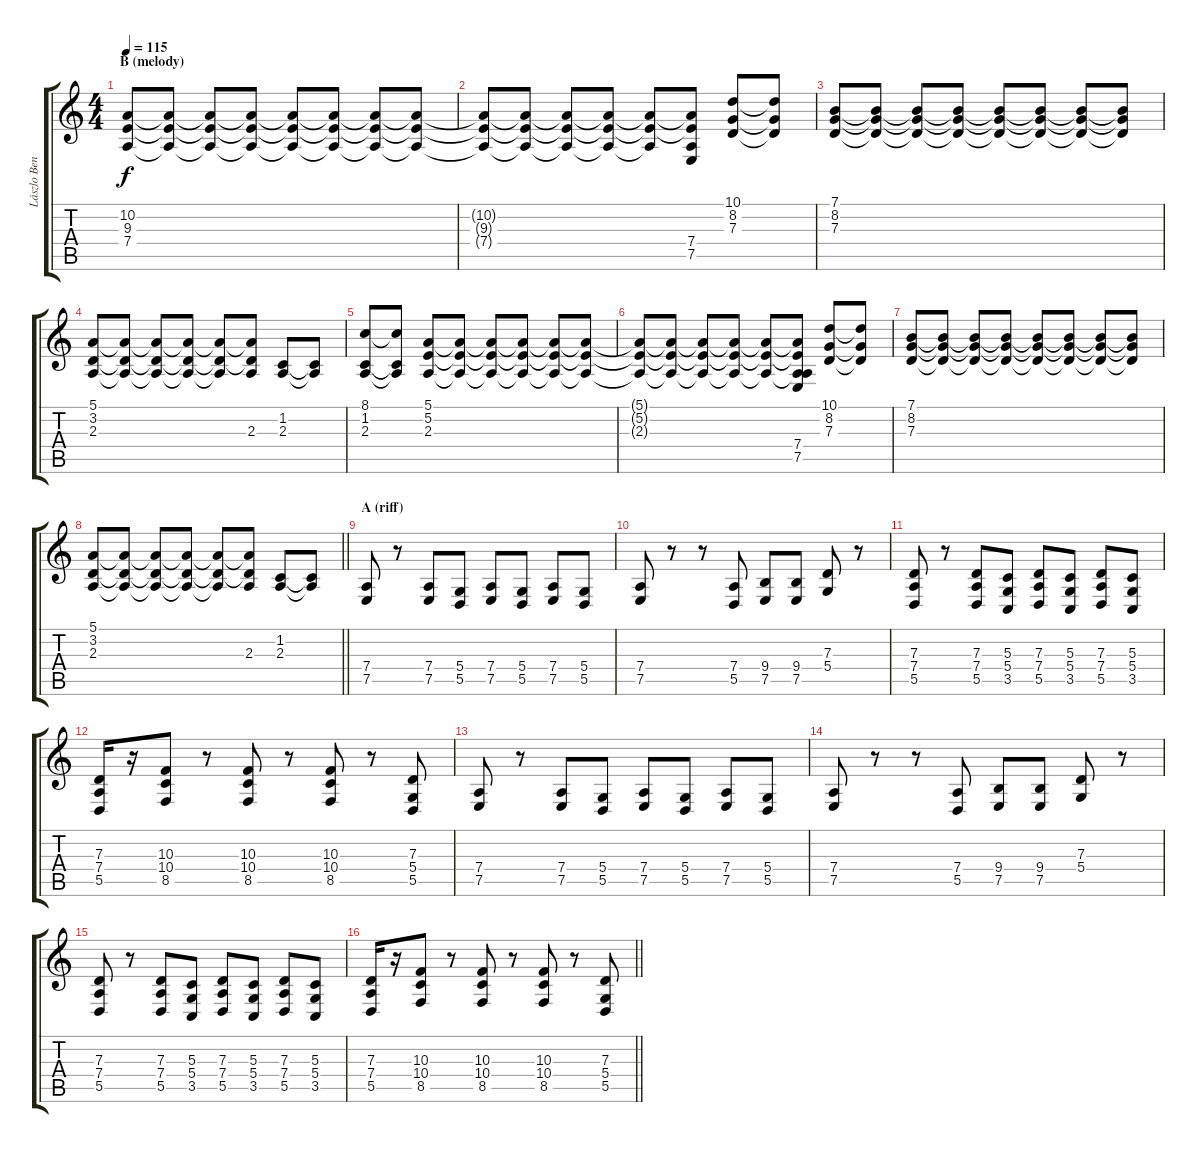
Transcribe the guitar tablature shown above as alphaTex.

\track ("Lászlo Benkõ \"Laci\" (Organ)" "Lászlo Ben") {instrument drawbarorgan}
\staff {score tabs}
\tuning (E4 B3 G3 D3 A2 E2) {hide}
\ts (4 4)
\section ("" "B (melody)")
\tempo 115
\clef g2
\ks c
(10.2 9.3 7.4).8{dy f} (10.2{t} 9.3{t} 7.4{t}).8 (10.2{t} 9.3{t} 7.4{t}).8 (10.2{t} 9.3{t} 7.4{t}).8 (10.2{t} 9.3{t} 7.4{t}).8 (10.2{t} 9.3{t} 7.4{t}).8 (10.2{t} 9.3{t} 7.4{t}).8 (10.2{t} 9.3{t} 7.4{t}).8 |
(10.2{t} 9.3{t} 7.4{t}).8 (10.2{t} 9.3{t} 7.4{t}).8 (10.2{t} 9.3{t} 7.4{t}).8 (10.2{t} 9.3{t} 7.4{t}).8 (10.2{t} 9.3{t} 7.4{t}).8 (10.2{t} 9.3{t} 7.4 7.5).8 (10.1 8.2 7.3).8 (10.1{t} 8.2{t} 7.3{t}).8 |
(7.1 8.2 7.3).8 (7.1{t} 8.2{t} 7.3{t}).8 (7.1{t} 8.2{t} 7.3{t}).8 (7.1{t} 8.2{t} 7.3{t}).8 (7.1{t} 8.2{t} 7.3{t}).8 (7.1{t} 8.2{t} 7.3{t}).8 (7.1{t} 8.2{t} 7.3{t}).8 (7.1{t} 8.2{t} 7.3{t}).8 |
(5.1 3.2 2.3).8 (5.1{t} 3.2{t} 2.3{t}).8 (5.1{t} 3.2{t} 2.3{t}).8 (5.1{t} 3.2{t} 2.3{t}).8 (5.1{t} 3.2{t} 2.3{t}).8 (5.1{t} 3.2{t} 2.3).8 (1.2 2.3).8 (1.2{t} 2.3{t}).8 |
(8.1 1.2 2.3).8 (8.1{t} 1.2{t} 2.3{t}).8 (5.1 5.2 2.3).8 (5.1{t} 5.2{t} 2.3{t}).8 (5.1{t} 5.2{t} 2.3{t}).8 (5.1{t} 5.2{t} 2.3{t}).8 (5.1{t} 5.2{t} 2.3{t}).8 (5.1{t} 5.2{t} 2.3{t}).8 |
(5.1{t} 5.2{t} 2.3{t}).8 (5.1{t} 5.2{t} 2.3{t}).8 (5.1{t} 5.2{t} 2.3{t}).8 (5.1{t} 5.2{t} 2.3{t}).8 (5.1{t} 5.2{t} 2.3{t}).8 (5.1{t} 5.2{t} 2.3{t} 7.4 7.5).8 (10.1 8.2 7.3).8 (10.1{t} 8.2{t} 7.3{t}).8 |
(7.1 8.2 7.3).8 (7.1{t} 8.2{t} 7.3{t}).8 (7.1{t} 8.2{t} 7.3{t}).8 (7.1{t} 8.2{t} 7.3{t}).8 (7.1{t} 8.2{t} 7.3{t}).8 (7.1{t} 8.2{t} 7.3{t}).8 (7.1{t} 8.2{t} 7.3{t}).8 (7.1{t} 8.2{t} 7.3{t}).8 |
\barLineRight lightlight
(5.1 3.2 2.3).8 (5.1{t} 3.2{t} 2.3{t}).8 (5.1{t} 3.2{t} 2.3{t}).8 (5.1{t} 3.2{t} 2.3{t}).8 (5.1{t} 3.2{t} 2.3{t}).8 (5.1{t} 3.2{t} 2.3).8 (1.2 2.3).8 (1.2{t} 2.3{t}).8 |
\section ("" "A (riff)")
(7.4 7.5).8 r.8 (7.4 7.5).8 (5.4 5.5).8 (7.4 7.5).8 (5.4 5.5).8 (7.4 7.5).8 (5.4 5.5).8 |
(7.4 7.5).8 r.8 r.8 (7.4 5.5).8 (9.4 7.5).8 (9.4 7.5).8 (7.3 5.4).8 r.8 |
(7.3 7.4 5.5).8 r.8 (7.3 7.4 5.5).8 (5.3 5.4 3.5).8 (7.3 7.4 5.5).8 (5.3 5.4 3.5).8 (7.3 7.4 5.5).8 (5.3 5.4 3.5).8 |
(7.3 7.4 5.5).16 r.16 (10.3 10.4 8.5).8 r.8 (10.3 10.4 8.5).8 r.8 (10.3 10.4 8.5).8 r.8 (7.3 5.4 5.5).8 |
(7.4 7.5).8 r.8 (7.4 7.5).8 (5.4 5.5).8 (7.4 7.5).8 (5.4 5.5).8 (7.4 7.5).8 (5.4 5.5).8 |
(7.4 7.5).8 r.8 r.8 (7.4 5.5).8 (9.4 7.5).8 (9.4 7.5).8 (7.3 5.4).8 r.8 |
(7.3 7.4 5.5).8 r.8 (7.3 7.4 5.5).8 (5.3 5.4 3.5).8 (7.3 7.4 5.5).8 (5.3 5.4 3.5).8 (7.3 7.4 5.5).8 (5.3 5.4 3.5).8 |
\barLineRight lightlight
(7.3 7.4 5.5).16 r.16 (10.3 10.4 8.5).8 r.8 (10.3 10.4 8.5).8 r.8 (10.3 10.4 8.5).8 r.8 (7.3 5.4 5.5).8
